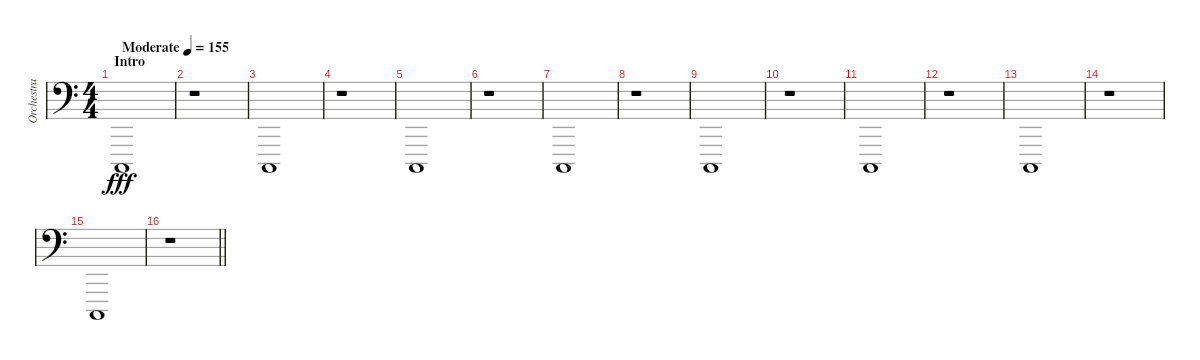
\track ("Orchestra Hits / FX" "Orchestra ") {instrument timpani}
\staff {score}
\tuning (D3 A2 F2 C2 G1 C1) {hide}
\ts (4 4)
\section ("" "Intro")
\tempo (155 "Moderate")
\clef f4
\ks c
0.6.1{dy fff instrument timpani} |
r.1 |
0.6.1 |
r.1 |
0.6.1 |
r.1 |
0.6.1 |
r.1 |
0.6.1 |
r.1 |
0.6.1 |
r.1 |
0.6.1 |
r.1 |
0.6.1 |
\barLineRight lightlight
r.1
